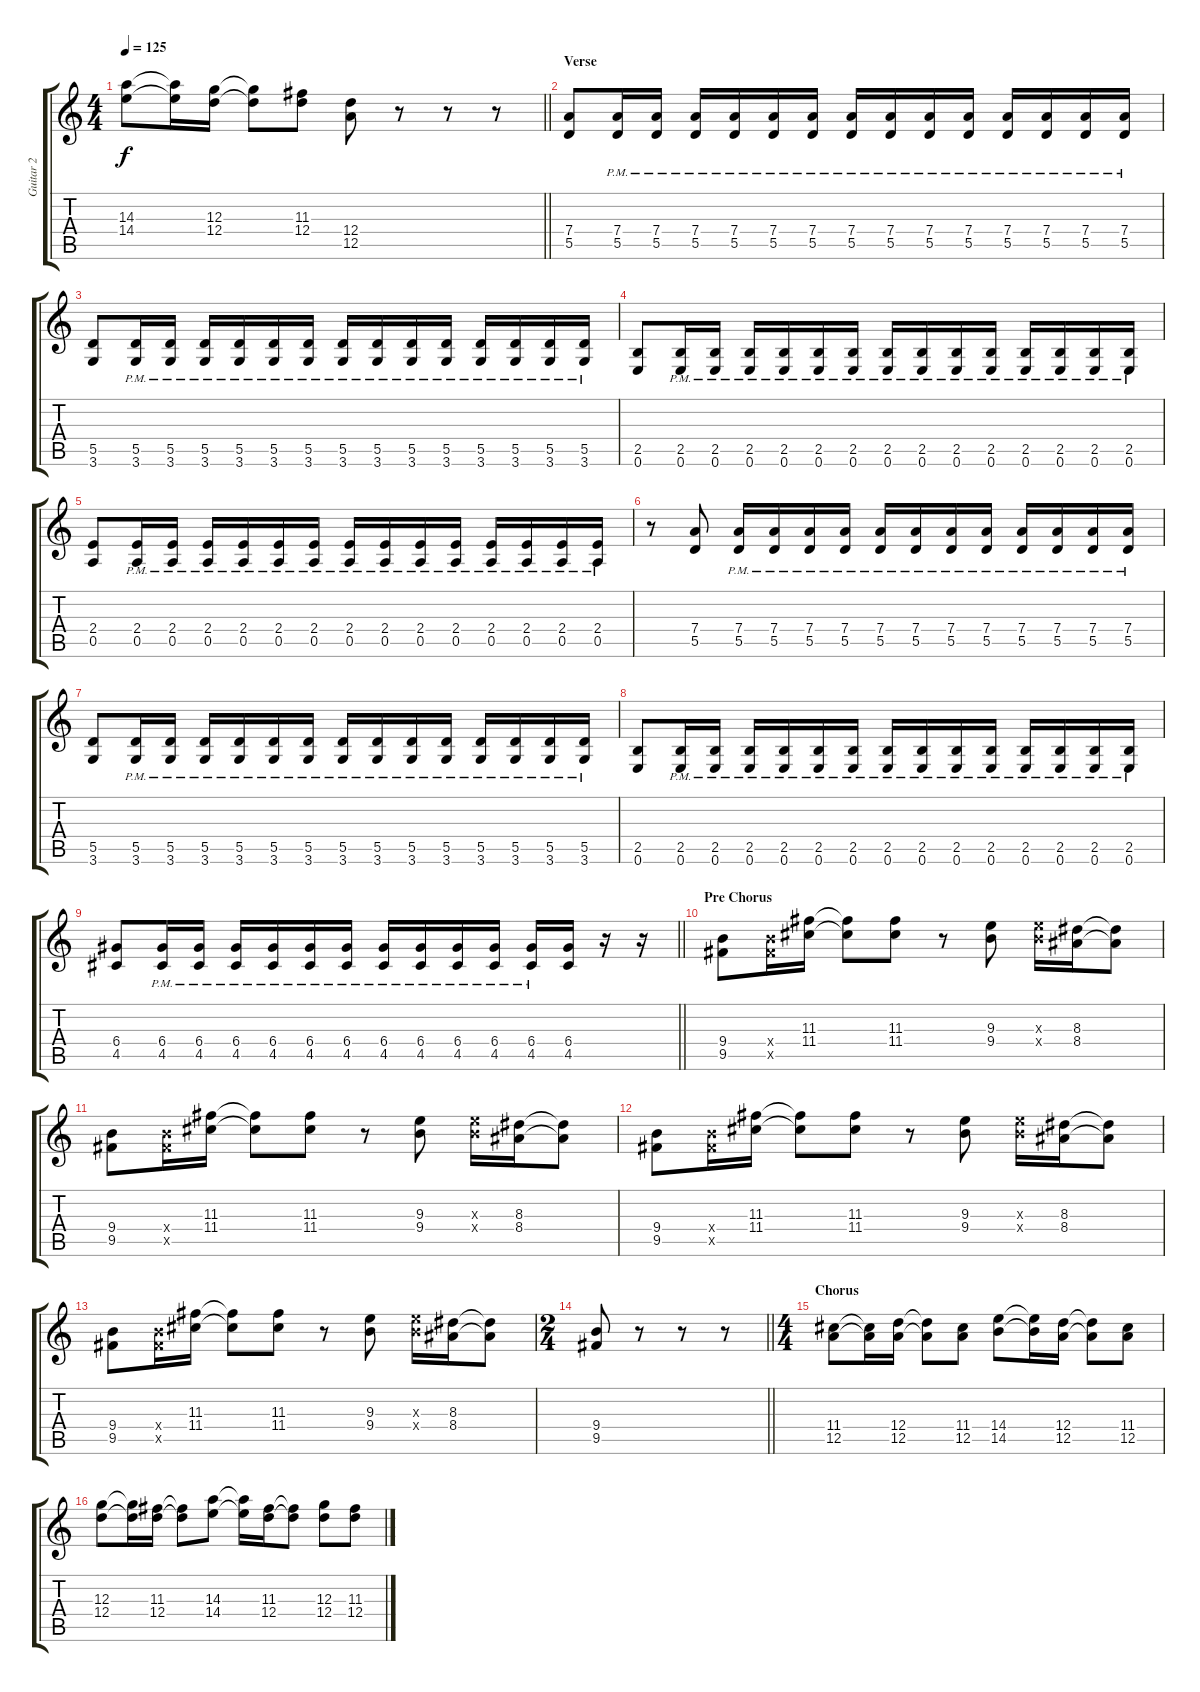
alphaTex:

\track ("Guitar 2" "Guitar 2") {instrument overdrivenguitar}
\staff {score tabs}
\tuning (E4 B3 G3 D3 A2 E2) {hide}
\ts (4 4)
\tempo 125
\clef g2
\barLineRight lightlight
\ks c
(14.3 14.4).8{dy f} (14.3{t} 14.4{t}).16 (12.3 12.4).16 (12.3{t} 12.4{t}).8 (11.3 12.4).8 (12.4 12.5).8 r.8 r.8 r.8 |
\section ("" "Verse")
(7.4 5.5).8 (7.4{pm} 5.5{pm}).16 (7.4{pm} 5.5{pm}).16 (7.4{pm} 5.5{pm}).16 (7.4{pm} 5.5{pm}).16 (7.4{pm} 5.5{pm}).16 (7.4{pm} 5.5{pm}).16 (7.4{pm} 5.5{pm}).16 (7.4{pm} 5.5{pm}).16 (7.4{pm} 5.5{pm}).16 (7.4{pm} 5.5{pm}).16 (7.4{pm} 5.5{pm}).16 (7.4{pm} 5.5{pm}).16 (7.4{pm} 5.5{pm}).16 (7.4{pm} 5.5{pm}).16 |
(5.5 3.6).8 (5.5{pm} 3.6{pm}).16 (5.5{pm} 3.6{pm}).16 (5.5{pm} 3.6{pm}).16 (5.5{pm} 3.6{pm}).16 (5.5{pm} 3.6{pm}).16 (5.5{pm} 3.6{pm}).16 (5.5{pm} 3.6{pm}).16 (5.5{pm} 3.6{pm}).16 (5.5{pm} 3.6{pm}).16 (5.5{pm} 3.6{pm}).16 (5.5{pm} 3.6{pm}).16 (5.5{pm} 3.6{pm}).16 (5.5{pm} 3.6{pm}).16 (5.5{pm} 3.6{pm}).16 |
(2.5 0.6).8 (2.5{pm} 0.6{pm}).16 (2.5{pm} 0.6{pm}).16 (2.5{pm} 0.6{pm}).16 (2.5{pm} 0.6{pm}).16 (2.5{pm} 0.6{pm}).16 (2.5{pm} 0.6{pm}).16 (2.5{pm} 0.6{pm}).16 (2.5{pm} 0.6{pm}).16 (2.5{pm} 0.6{pm}).16 (2.5{pm} 0.6{pm}).16 (2.5{pm} 0.6{pm}).16 (2.5{pm} 0.6{pm}).16 (2.5{pm} 0.6{pm}).16 (2.5{pm} 0.6{pm}).16 |
(2.4 0.5).8 (2.4{pm} 0.5{pm}).16 (2.4{pm} 0.5{pm}).16 (2.4{pm} 0.5{pm}).16 (2.4{pm} 0.5{pm}).16 (2.4{pm} 0.5{pm}).16 (2.4{pm} 0.5{pm}).16 (2.4{pm} 0.5{pm}).16 (2.4{pm} 0.5{pm}).16 (2.4{pm} 0.5{pm}).16 (2.4{pm} 0.5{pm}).16 (2.4{pm} 0.5{pm}).16 (2.4{pm} 0.5{pm}).16 (2.4{pm} 0.5{pm}).16 (2.4{pm} 0.5{pm}).16 |
r.8 (7.4 5.5).8 (7.4{pm} 5.5{pm}).16 (7.4{pm} 5.5{pm}).16 (7.4{pm} 5.5{pm}).16 (7.4{pm} 5.5{pm}).16 (7.4{pm} 5.5{pm}).16 (7.4{pm} 5.5{pm}).16 (7.4{pm} 5.5{pm}).16 (7.4{pm} 5.5{pm}).16 (7.4{pm} 5.5{pm}).16 (7.4{pm} 5.5{pm}).16 (7.4{pm} 5.5{pm}).16 (7.4{pm} 5.5{pm}).16 |
(5.5 3.6).8 (5.5{pm} 3.6{pm}).16 (5.5{pm} 3.6{pm}).16 (5.5{pm} 3.6{pm}).16 (5.5{pm} 3.6{pm}).16 (5.5{pm} 3.6{pm}).16 (5.5{pm} 3.6{pm}).16 (5.5{pm} 3.6{pm}).16 (5.5{pm} 3.6{pm}).16 (5.5{pm} 3.6{pm}).16 (5.5{pm} 3.6{pm}).16 (5.5{pm} 3.6{pm}).16 (5.5{pm} 3.6{pm}).16 (5.5{pm} 3.6{pm}).16 (5.5{pm} 3.6{pm}).16 |
(2.5 0.6).8 (2.5{pm} 0.6{pm}).16 (2.5{pm} 0.6{pm}).16 (2.5{pm} 0.6{pm}).16 (2.5{pm} 0.6{pm}).16 (2.5{pm} 0.6{pm}).16 (2.5{pm} 0.6{pm}).16 (2.5{pm} 0.6{pm}).16 (2.5{pm} 0.6{pm}).16 (2.5{pm} 0.6{pm}).16 (2.5{pm} 0.6{pm}).16 (2.5{pm} 0.6{pm}).16 (2.5{pm} 0.6{pm}).16 (2.5{pm} 0.6{pm}).16 (2.5{pm} 0.6{pm}).16 |
\barLineRight lightlight
(6.4 4.5).8 (6.4{pm} 4.5{pm}).16 (6.4{pm} 4.5{pm}).16 (6.4{pm} 4.5{pm}).16 (6.4{pm} 4.5{pm}).16 (6.4{pm} 4.5{pm}).16 (6.4{pm} 4.5{pm}).16 (6.4{pm} 4.5{pm}).16 (6.4{pm} 4.5{pm}).16 (6.4{pm} 4.5{pm}).16 (6.4{pm} 4.5{pm}).16 (6.4{pm} 4.5{pm}).16 (6.4 4.5).16 r.16 r.16 |
\section ("" "Pre Chorus")
(9.4 9.5).8 (9.4{x} 9.5{x}).16 (11.3 11.4).16 (11.3{t} 11.4{t}).8 (11.3 11.4).8 r.8 (9.3 9.4).8 (9.3{x} 9.4{x}).16 (8.3 8.4).16 (8.3{t} 8.4{t}).8 |
(9.4 9.5).8 (9.4{x} 9.5{x}).16 (11.3 11.4).16 (11.3{t} 11.4{t}).8 (11.3 11.4).8 r.8 (9.3 9.4).8 (9.3{x} 9.4{x}).16 (8.3 8.4).16 (8.3{t} 8.4{t}).8 |
(9.4 9.5).8 (9.4{x} 9.5{x}).16 (11.3 11.4).16 (11.3{t} 11.4{t}).8 (11.3 11.4).8 r.8 (9.3 9.4).8 (9.3{x} 9.4{x}).16 (8.3 8.4).16 (8.3{t} 8.4{t}).8 |
(9.4 9.5).8 (9.4{x} 9.5{x}).16 (11.3 11.4).16 (11.3{t} 11.4{t}).8 (11.3 11.4).8 r.8 (9.3 9.4).8 (9.3{x} 9.4{x}).16 (8.3 8.4).16 (8.3{t} 8.4{t}).8 |
\ts (2 4)
\barLineRight lightlight
(9.4 9.5).8 r.8 r.8 r.8 |
\ts (4 4)
\section ("" "Chorus")
(11.4 12.5).8 (11.4{t} 12.5{t}).16 (12.4 12.5).16 (12.4{t} 12.5{t}).8 (11.4 12.5).8 (14.4 14.5).8 (14.4{t} 14.5{t}).16 (12.4 12.5).16 (12.4{t} 12.5{t}).8 (11.4 12.5).8 |
(12.3 12.4).8 (12.3{t} 12.4{t}).16 (11.3 12.4).16 (11.3{t} 12.4{t}).8 (14.3 14.4).8 (14.3{t} 14.4{t}).16 (11.3 12.4).16 (11.3{t} 12.4{t}).8 (12.3 12.4).8 (11.3 12.4).8
